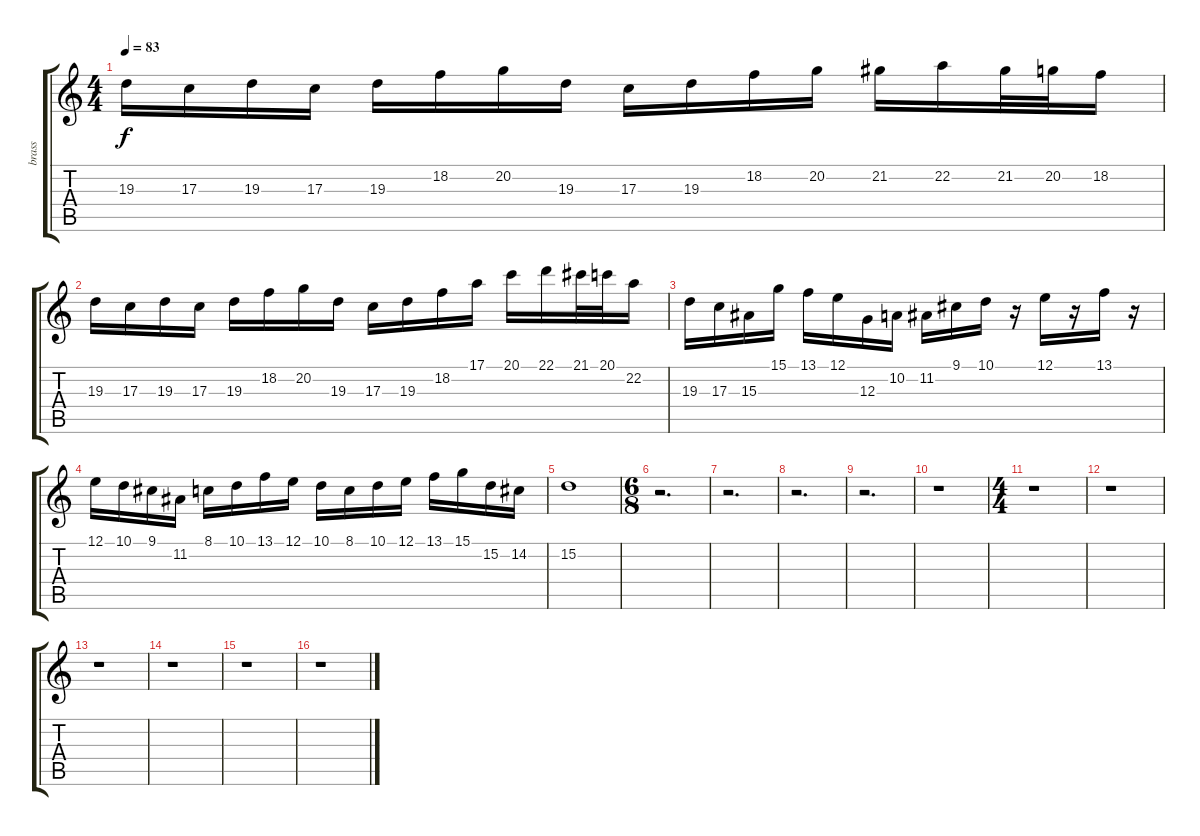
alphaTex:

\track ("brass" "brass") {instrument synthbrass1}
\staff {score tabs}
\tuning (E4 B3 G3 D3 A2 E2) {hide}
\ts (4 4)
\tempo 83
\clef g2
\ks c
19.3.16{dy f} 17.3.16 19.3.16 17.3.16 19.3.16 18.2.16 20.2.16 19.3.16 17.3.16 19.3.16 18.2.16 20.2.16 21.2.16 22.2.16 21.2.32 20.2.32 18.2.16 |
19.3.16 17.3.16 19.3.16 17.3.16 19.3.16 18.2.16 20.2.16 19.3.16 17.3.16 19.3.16 18.2.16 17.1.16 20.1.16 22.1.16 21.1.32 20.1.32 22.2.16 |
19.3.16 17.3.16 15.3.16 15.1.16 13.1.16 12.1.16 12.3.16 10.2.16 11.2.16 9.1.16 10.1.16 r.16 12.1.16 r.16 13.1.16 r.16 |
12.1.16 10.1.16 9.1.16 11.2.16 8.1.16 10.1.16 13.1.16 12.1.16 10.1.16 8.1.16 10.1.16 12.1.16 13.1.16 15.1.16 15.2.16 14.2.16 |
15.2.1 |
\ts (6 8)
r.2{d} |
r.2{d} |
r.2{d} |
r.2{d} |
r.1 |
\ts (4 4)
r.1 |
r.1 |
r.1 |
r.1 |
r.1 |
r.1
